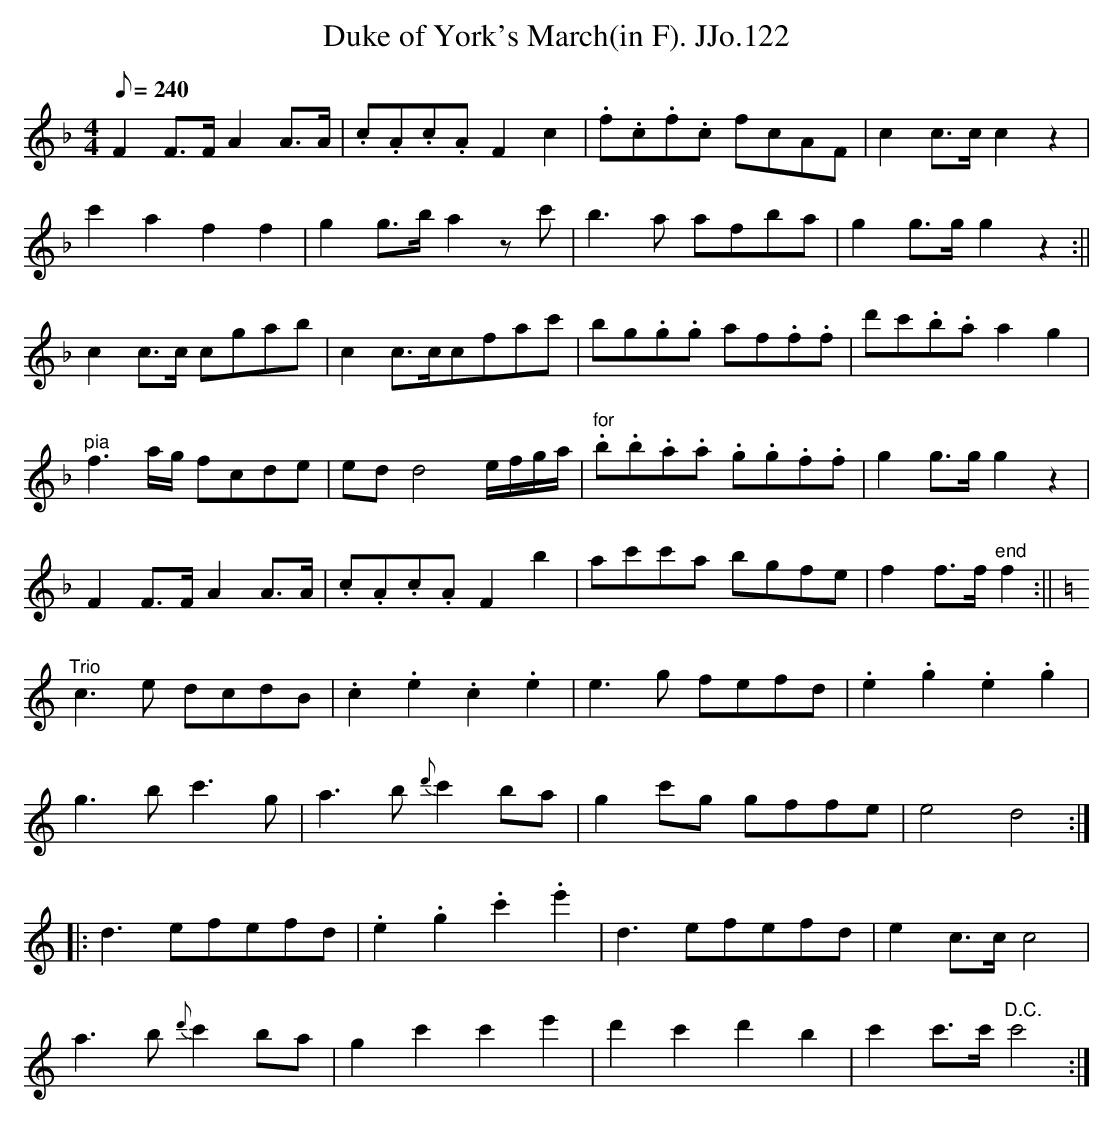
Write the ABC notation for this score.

X:1
T:Duke of York's March(in F). JJo.122
M:4/4
L:1/8
Q:1/8=240
K:F major
F2F>F A2A>A|.c.A.c.AF2c2|.f.c.f.c fcAF|c2c>cc2z2|!
c'2a2f2f2|g2 g>b a2 z c'|b3a afba|g2g>gg2z2:||!
c2c>c cgab|c2c>ccfac'|bg.g.g af.f.f|d'c'.b.a a2g2|!
"pia"f3a/g/ fcde|ed d4 e/f/g/a/|"^for".b.b.a.a .g.g.f.f|g2g>g g2z2|!
F2F>F A2A>A|.c.A.c.AF2b2|ac'c'a bgfe\|f2f>f "^end"f2:||!
K:C
"^Trio"c3e dcdB|.c2.e2.c2.e2|e3g fefd|.e2.g2.e2.g2|!
g3bc'3g|a3b {d'}c'2ba|g2c'g gffe|e4d4::!
d3efefd|.e2.g2.c'2.e'2|d3efefd|e2c>cc4|!
a3b{d'}c'2 ba|g2c'2c'2e'2|d'2c'2d'2b2|c'2c'>c'"D.C."c'4:|
